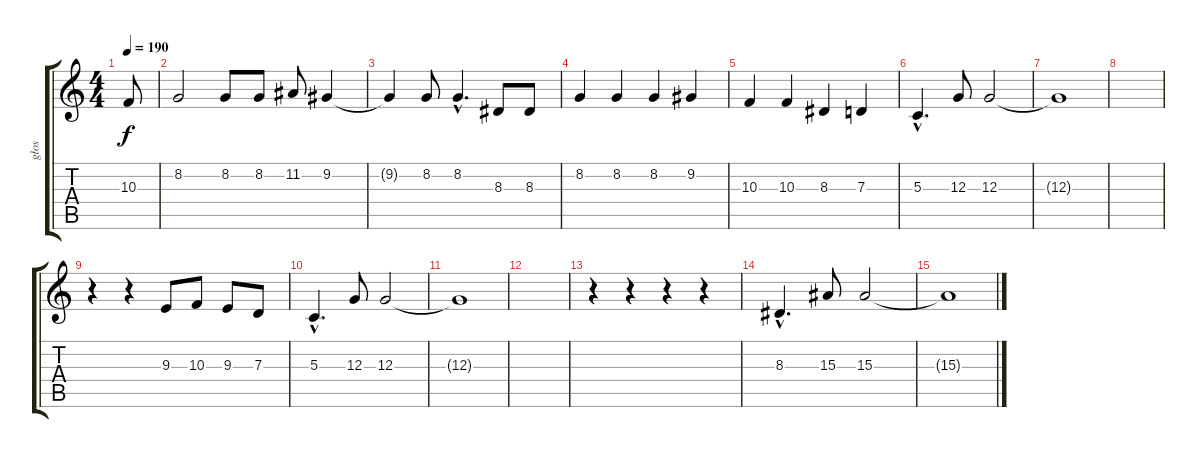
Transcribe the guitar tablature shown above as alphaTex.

\track ("głos" "głos") {instrument lead6voice}
\staff {score tabs}
\tuning (E4 B3 G3 D3 A2 E2) {hide}
\ts (4 4)
\tempo 190
\clef g2
\ks c
10.3{t}.8{dy f} |
8.2.2 8.2.8 8.2.8 11.2.8 9.2.4 |
9.2{t}.4 8.2.8 8.2{hac}.4{d} 8.3.8 8.3.8 |
8.2.4 8.2.4 8.2.4 9.2.4 |
10.3.4 10.3.4 8.3.4 7.3.4 |
5.3{hac}.4{d} 12.3.8 12.3.2 |
12.3{t}.1 |
|
r.4 r.4 9.3.8 10.3.8 9.3.8 7.3.8 |
5.3{hac}.4{d} 12.3.8 12.3.2 |
12.3{t}.1 |
|
r.4 r.4 r.4 r.4 |
8.3{hac}.4{d} 15.3.8 15.3.2 |
15.3{t}.1
